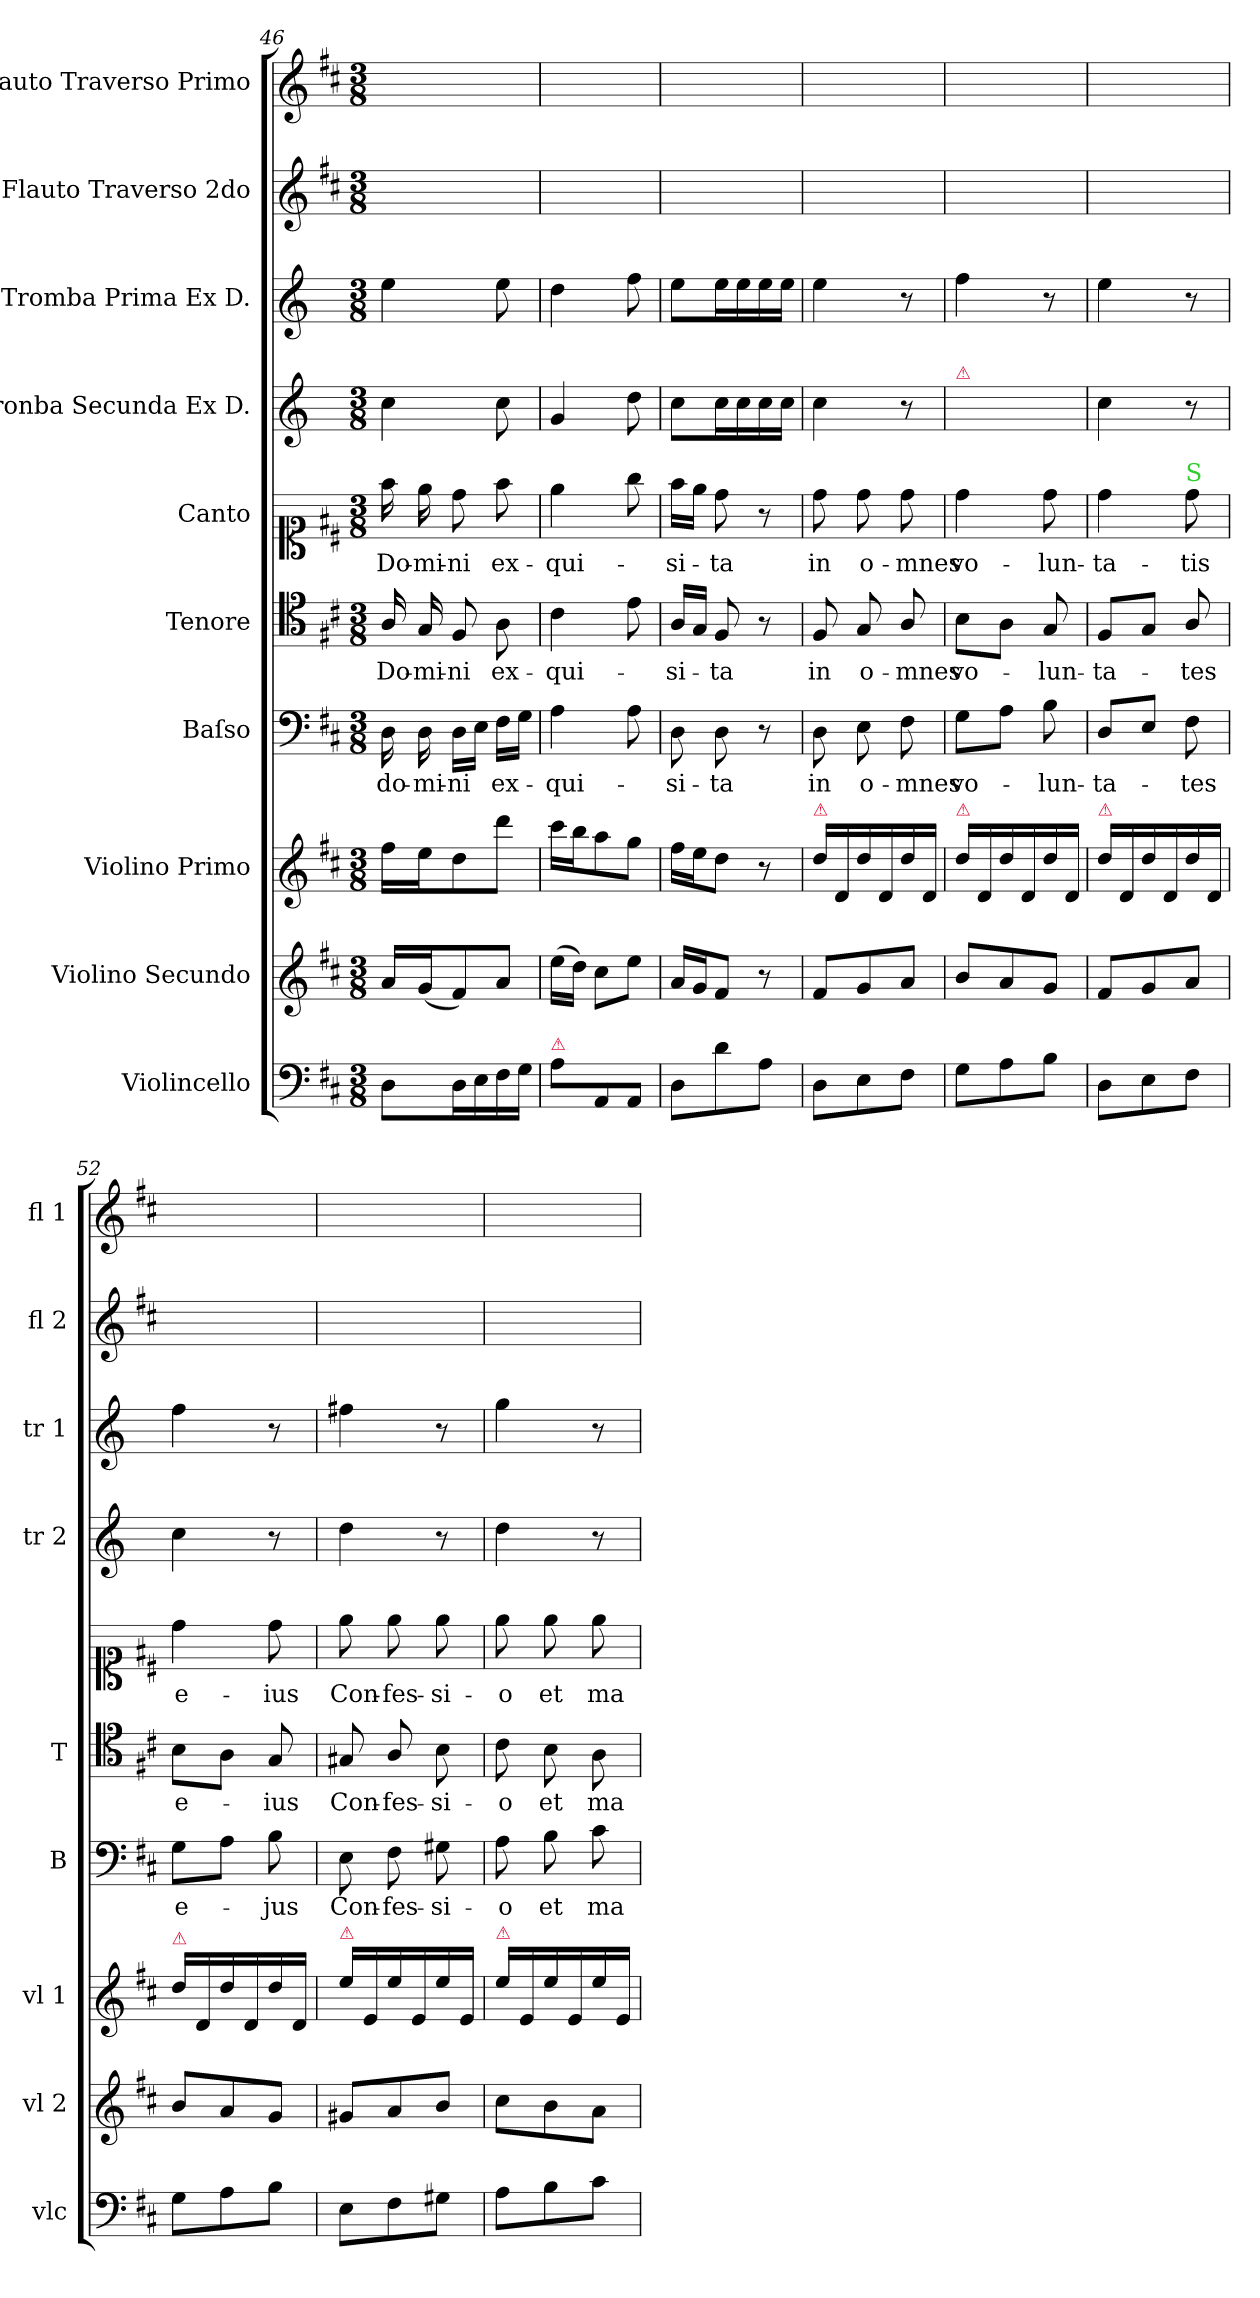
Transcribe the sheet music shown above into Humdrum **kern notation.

**kern	**kern	**kern	**kern	**text	**kern	**text	**kern	**text	**kern	**kern	**kern	**kern
*part10	*part9	*part8	*part7	*part7	*part6	*part6	*part5	*part5	*part4	*part3	*part2	*part1
*staff10	*staff9	*staff8	*staff7	*staff7	*staff6	*staff6	*staff5	*staff5	*staff4	*staff3	*staff2	*staff1
*I"Violincello	*I"Violino Secundo	*I"Violino Primo	*I"Baſso	*	*I"Tenore	*	*I"Canto	*	*I"Tronba Secunda Ex D.	*I"Tromba Prima Ex D.	*I"Flauto Traverso 2do	*I"Flauto Traverso Primo
*I'vlc	*I'vl 2	*I'vl 1	*I'B	*	*I'T	*	*	*	*I'tr 2	*I'tr 1	*I'fl 2	*I'fl 1
*clefF4	*clefG2	*clefG2	*clefF4	*	*clefC4	*	*clefC1	*	*clefG2	*clefG2	*clefG2	*clefG2
*	*	*	*	*	*	*	*	*	*ITrd-1c-2	*ITrd-1c-2	*	*
*k[f#c#]	*k[f#c#]	*k[f#c#]	*k[f#c#]	*	*k[f#c#]	*	*k[f#c#]	*	*k[f#c#]	*k[f#c#]	*k[f#c#]	*k[f#c#]
*D:	*D:	*D:	*D:	*	*D:	*	*D:	*	*	*	*D:	*D:
*M3/8	*M3/8	*M3/8	*M3/8	*	*M3/8	*	*M3/8	*	*M3/8	*M3/8	*M3/8	*M3/8
=46	=46	=46	=46	=46	=46	=46	=46	=46	=46	=46	=46	=46
8D\L	16a/LL	16ff#\LL	16D\	do-	16A/	Do-	16ff#\	Do-	4dd\	4ff#\	4.ryy	4.ryy
.	(16g/J	16ee\J	16D\	-mi-	16G/	-mi-	16ee\	-mi-	.	.	.	.
16D\L	8f#/)	8dd\	16D\LL	-ni	8F#/	-ni	8dd\	-ni	.	.	.	.
16E\	.	.	16E\JJ	.	.	.	.	.	.	.	.	.
16F#\	8a/J	8ddd\J	16F#\LL	ex-	8A\	ex-	8ff#\	ex-	8dd\	8ff#\	.	.
16G\JJ	.	.	16G\JJ	.	.	.	.	.	.	.	.	.
=47	=47	=47	=47	=47	=47	=47	=47	=47	=47	=47	=47	=47
!LO:TX:a:color=crimson:t=⚠	!	!	!	!	!	!	!	!	!	!	!	!
8A\L	(16ee\LL	16ccc#\LL	4A\	-qui-	4c#\	-qui-	4ee\	-qui-	4a/	4ee\	4.ryy	4.ryy
.	16dd\JJ)	16bb\J	.	.	.	.	.	.	.	.	.	.
8AA/	8cc#\L	8aa\	.	.	.	.	.	.	.	.	.	.
8AA/J	8ee\J	8gg\J	8A\	.	8e\	.	8gg\	.	8ee\	8gg\	.	.
=48	=48	=48	=48	=48	=48	=48	=48	=48	=48	=48	=48	=48
8D\L	16a/LL	16ff#\LL	8D\	-si-	16A/LL	-si-	16ff#\LL	-si-	8dd\L	8ff#\L	4.ryy	4.ryy
.	16g/J	16ee\J	.	.	16G/JJ	.	16ee\JJ	.	.	.	.	.
8d\	8f#/J	8dd\J	8D\	-ta	8F#/	-ta	8dd\	-ta	16dd\L	16ff#\L	.	.
.	.	.	.	.	.	.	.	.	16dd\	16ff#\	.	.
8A\J	8r	8r	8r	.	8r	.	8r	.	16dd\	16ff#\	.	.
.	.	.	.	.	.	.	.	.	16dd\JJ	16ff#\JJ	.	.
=49	=49	=49	=49	=49	=49	=49	=49	=49	=49	=49	=49	=49
!	!	!LO:TX:a:color=crimson:t=⚠	!	!	!	!	!	!	!	!	!	!
8D\L	8f#/L	16dd\LL	8D\	in	8F#/	in	8dd\	in	4dd\	4ff#\	4.ryy	4.ryy
.	.	16d/	.	.	.	.	.	.	.	.	.	.
8E\	8g/	16dd\	8E\	o-	8G/	o-	8dd\	o-	.	.	.	.
.	.	16d/	.	.	.	.	.	.	.	.	.	.
8F#\J	8a/J	16dd\	8F#\	-mnes	8A/	-mnes	8dd\	-mnes	8r	8r	.	.
.	.	16d/JJ	.	.	.	.	.	.	.	.	.	.
=50	=50	=50	=50	=50	=50	=50	=50	=50	=50	=50	=50	=50
!	!	!	!	!	!	!	!	!	!LO:TX:a:color=crimson:t=⚠	!	!	!
!	!	!LO:TX:a:color=crimson:t=⚠	!	!	!	!	!	!	!	!	!	!
8G\L	8b/L	16dd\LL	8G\L	vo-	8B\L	vo-	4dd\	vo-	4dd\yy	4gg\	4.ryy	4.ryy
.	.	16d/	.	.	.	.	.	.	.	.	.	.
8A\	8a/	16dd\	8A\J	.	8A\J	.	.	.	.	.	.	.
.	.	16d/	.	.	.	.	.	.	.	.	.	.
8B\J	8g/J	16dd\	8B\	-lun-	8G/	-lun-	8dd\	-lun-	8ryy	8r	.	.
.	.	16d/JJ	.	.	.	.	.	.	.	.	.	.
=51	=51	=51	=51	=51	=51	=51	=51	=51	=51	=51	=51	=51
!	!	!LO:TX:a:color=crimson:t=⚠	!	!	!	!	!	!	!	!	!	!
8D\L	8f#/L	16dd\LL	8D/L	-ta-	8F#/L	-ta-	4dd\	-ta-	4dd\	4ff#\	4.ryy	4.ryy
.	.	16d/	.	.	.	.	.	.	.	.	.	.
8E\	8g/	16dd\	8E/J	.	8G/J	.	.	.	.	.	.	.
.	.	16d/	.	.	.	.	.	.	.	.	.	.
!	!	!	!	!	!	!	!LO:TX:a:color=limegreen:t=S	!	!	!	!	!
8F#\J	8a/J	16dd\	8F#\	-tes	8A/	-tes	8dd\	-tis	8r	8r	.	.
.	.	16d/JJ	.	.	.	.	.	.	.	.	.	.
=52	=52	=52	=52	=52	=52	=52	=52	=52	=52	=52	=52	=52
!	!	!LO:TX:a:color=crimson:t=⚠	!	!	!	!	!	!	!	!	!	!
8G\L	8b/L	16dd\LL	8G\L	e-	8B\L	e-	4dd\	e-	4dd\	4gg\	4.ryy	4.ryy
.	.	16d/	.	.	.	.	.	.	.	.	.	.
8A\	8a/	16dd\	8A\J	.	8A\J	.	.	.	.	.	.	.
.	.	16d/	.	.	.	.	.	.	.	.	.	.
8B\J	8g/J	16dd\	8B\	-jus	8G/	-ius	8dd\	-ius	8r	8r	.	.
.	.	16d/JJ	.	.	.	.	.	.	.	.	.	.
=53	=53	=53	=53	=53	=53	=53	=53	=53	=53	=53	=53	=53
!	!	!LO:TX:a:color=crimson:t=⚠	!	!	!	!	!	!	!	!	!	!
8E\L	8g#X/L	16ee\LL	8E\	Con-	8G#X/	Con-	8ee\	Con-	4ee\	4gg#X\	4.ryy	4.ryy
.	.	16e/	.	.	.	.	.	.	.	.	.	.
8F#\	8a/	16ee\	8F#\	-fes-	8A/	-fes-	8ee\	-fes-	.	.	.	.
.	.	16e/	.	.	.	.	.	.	.	.	.	.
8G#X\J	8b/J	16ee\	8G#X\	-si-	8B\	-si-	8ee\	-si-	8r	8r	.	.
.	.	16e/JJ	.	.	.	.	.	.	.	.	.	.
=54	=54	=54	=54	=54	=54	=54	=54	=54	=54	=54	=54	=54
!	!	!LO:TX:a:color=crimson:t=⚠	!	!	!	!	!	!	!	!	!	!
8A\L	8cc#\L	16ee\LL	8A\	-o	8c#\	-o	8ee\	-o	4ee\	4aa\	4.ryy	4.ryy
.	.	16e/	.	.	.	.	.	.	.	.	.	.
8B\	8b\	16ee\	8B\	et	8B\	et	8ee\	et	.	.	.	.
.	.	16e/	.	.	.	.	.	.	.	.	.	.
8c#\J	8a\J	16ee\	8c#\	ma-	8A\	ma-	8ee\	ma-	8r	8r	.	.
.	.	16e/JJ	.	.	.	.	.	.	.	.	.	.
=	=	=	=	=	=	=	=	=	=	=	=	=
*-	*-	*-	*-	*-	*-	*-	*-	*-	*-	*-	*-	*-
